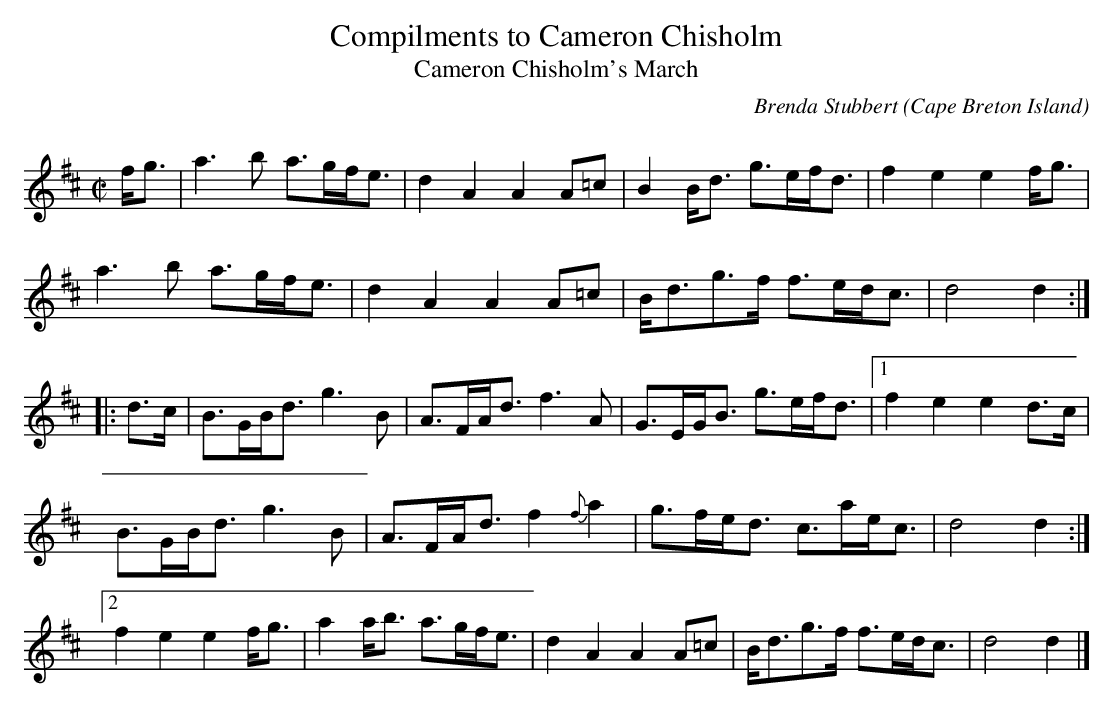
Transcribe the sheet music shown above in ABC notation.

X:1
T:Compilments to Cameron Chisholm
T:Cameron Chisholm's March
C:Brenda Stubbert
O:Cape Breton Island
Q:288
L:1/8
M:C|
K:D
f<g|a3 b a>gf<e|d2 A2 A2 A=c|\
B2 B<d g>ef<d|f2 e2 e2 f<g|
a3 b a>gf<e|d2 A2 A2 A=c|B<dg>f f>ed<c|d4 d2:|
|:d>c|B>GB<d g3 B|A>FA<d f3 A|\
G>EG<B g>ef<d|[1f2 e2 e2 d>c|
B>GB<d g3 B|A>FA<d f2 {f}a2|g>fe<d c>ae<c|d4 d2:|
[2f2 e2 e2 f<g|a2 a<b a>gf<e|d2 A2 A2 A=c|\
B<dg>f f>ed<c|d4 d2|]
